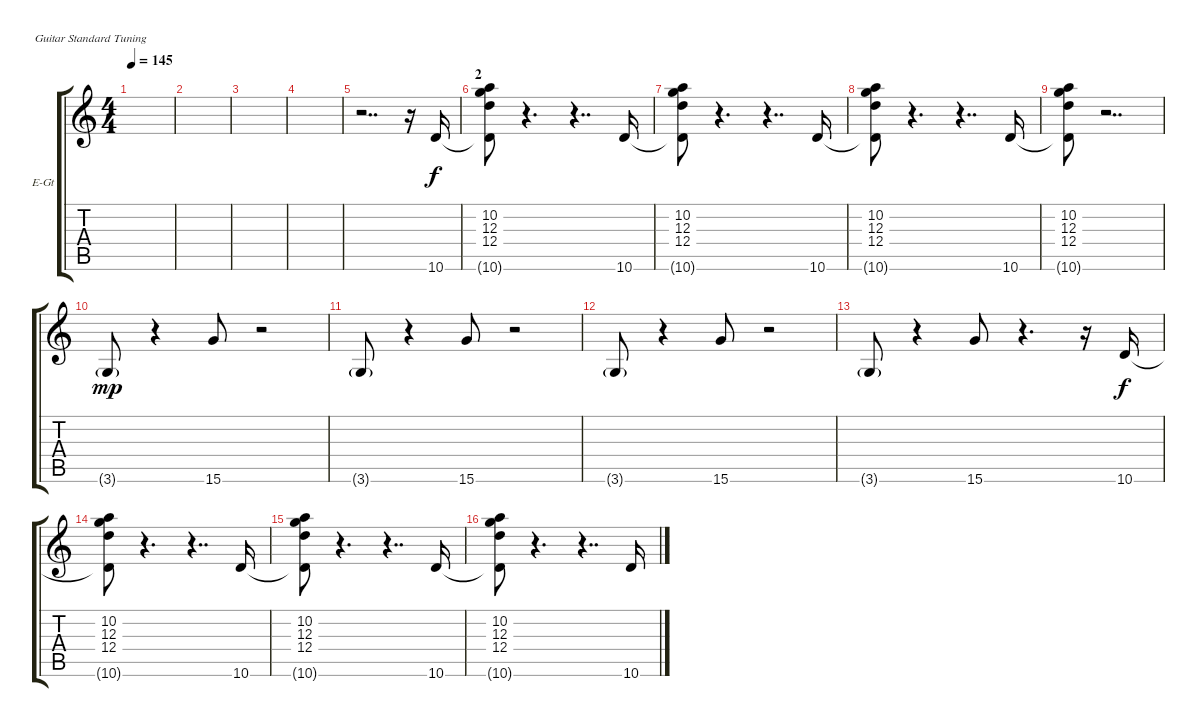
\defaultSystemsLayout 4
\bracketExtendMode groupsimilarinstruments
\firstSystemTrackNameOrientation horizontal
\otherSystemsTrackNameOrientation horizontal
\track ("Electric Guitar" "E-Gt") {instrument overdrivenguitar}
\staff {score tabs}
\tuning (E4 B3 G3 D3 A2 E2)
\ts (4 4)
\tempo 145
\clef g2
\scale
0.333333
\ks c
|
\scale
0.333333 |
\scale
0.333333 |
\scale
0.333333 |
\scale
0.333333 r.2{dd} r.16 10.6.16 |
\section ("" "2")
\scale
0.333333 (12.4 12.3 10.6{t} 10.2).8 r.4{d} r.4{dd} 10.6.16 |
\scale
0.333333 (12.4 12.3 10.6{t} 10.2).8 r.4{d} r.4{dd} 10.6.16 |
\scale
0.333333 (12.4 12.3 10.6{t} 10.2).8 r.4{d} r.4{dd} 10.6.16 |
\scale
0.333333 (12.4 12.3 10.6{t} 10.2).8 r.2{dd} |
\scale
0.333333 3.6{g}.8{dy mp} r.4 15.6.8 r.2 |
\scale
0.333333 3.6{g}.8 r.4 15.6.8 r.2 |
\scale
0.333333 3.6{g}.8 r.4 15.6.8 r.2 |
\scale
0.333333 3.6{g}.8 r.4 15.6.8 r.4{d} r.16 10.6.16{dy f} |
\scale
0.333333 (12.4 12.3 10.6{t} 10.2).8 r.4{d} r.4{dd} 10.6.16 |
\scale
0.333333 (12.4 12.3 10.6{t} 10.2).8 r.4{d} r.4{dd} 10.6.16 |
\scale
0.333333 (12.4 12.3 10.6{t} 10.2).8 r.4{d} r.4{dd} 10.6.16
